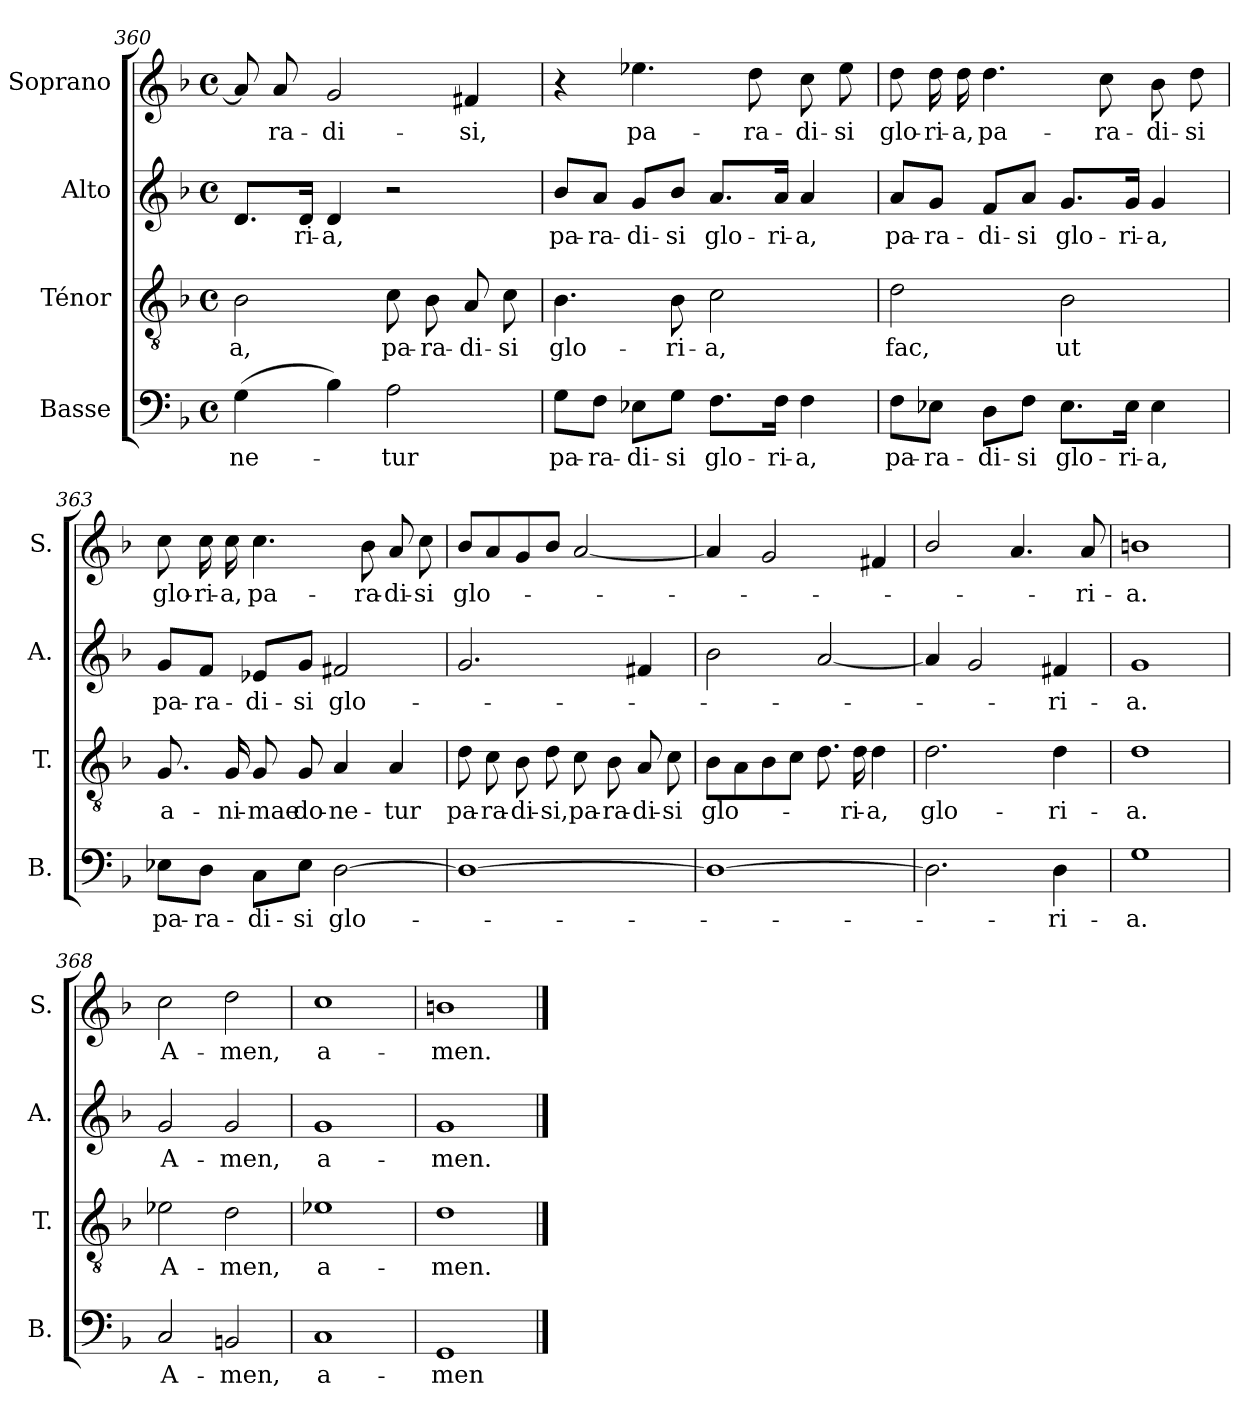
**kern	**text	**kern	**text	**kern	**text	**kern	**text
*part4	*part4	*part3	*part3	*part2	*part2	*part1	*part1
*staff4	*staff4	*staff3	*staff3	*staff2	*staff2	*staff1	*staff1
*I"Basse	*	*I"Ténor	*	*I"Alto	*	*I"Soprano	*
*I'B.	*	*I'T.	*	*I'A.	*	*I'S.	*
*clefF4	*	*clefGv2	*	*clefG2	*	*clefG2	*
*k[b-]	*	*k[b-]	*	*k[b-]	*	*k[b-]	*
*M4/4	*	*M4/4	*	*M4/4	*	*M4/4	*
*met(c)	*	*met(c)	*	*met(c)	*	*met(c)	*
=360	=360	=360	=360	=360	=360	=360	=360
!	!LO:LY:b	!	!LO:LY:b	!	!	!	!
(4G\	-ne-	2B-\	-a,	8.d/L	.	8a/]	.
!	!	!	!	!	!	!	!LO:LY:b
.	.	.	.	.	.	8a/	ra-
!	!	!	!	!	!LO:LY:b	!	!
.	.	.	.	16d/Jk	-ri-	.	.
!	!	!	!	!	!LO:LY:b	!	!LO:LY:b
4B-\)	.	.	.	4d/	-a,	2g/	-di-
!	!LO:LY:b	!	!LO:LY:b	!	!	!	!
2A\	-tur	8c\	pa-	2r	.	.	.
!	!	!	!LO:LY:b	!	!	!	!
.	.	8B-\	-ra-	.	.	.	.
!	!	!	!LO:LY:b	!	!	!	!LO:LY:b
.	.	8A/	-di-	.	.	4f#X/	-si,
!	!	!	!LO:LY:b	!	!	!	!
.	.	8c\	-si	.	.	.	.
=361	=361	=361	=361	=361	=361	=361	=361
!	!LO:LY:b	!	!LO:LY:b	!	!LO:LY:b	!	!
8G\L	pa-	4.B-\	glo-	8b-/L	pa-	4r	.
!	!LO:LY:b	!	!	!	!LO:LY:b	!	!
8F\J	-ra-	.	.	8a/J	-ra-	.	.
!	!LO:LY:b	!	!	!	!LO:LY:b	!	!LO:LY:b
8E-X\L	-di-	.	.	8g/L	-di-	4.ee-X\	pa-
!	!LO:LY:b	!	!LO:LY:b	!	!LO:LY:b	!	!
8G\J	-si	8B-\	-ri-	8b-/J	-si	.	.
!	!LO:LY:b	!	!LO:LY:b	!	!LO:LY:b	!	!
8.F\L	glo-	2c\	-a,	8.a/L	glo-	.	.
!	!	!	!	!	!	!	!LO:LY:b
.	.	.	.	.	.	8dd\	-ra-
!	!LO:LY:b	!	!	!	!LO:LY:b	!	!
16F\Jk	-ri-	.	.	16a/Jk	-ri-	.	.
!	!LO:LY:b	!	!	!	!LO:LY:b	!	!LO:LY:b
4F\	-a,	.	.	4a/	-a,	8cc\	-di-
!	!	!	!	!	!	!	!LO:LY:b
.	.	.	.	.	.	8ee-\	-si
!!LO:PB:g=z
=362	=362	=362	=362	=362	=362	=362	=362
!	!LO:LY:b	!	!LO:LY:b	!	!LO:LY:b	!	!LO:LY:b
8F\L	pa-	2d\	fac,	8a/L	pa-	8dd\	glo-
!	!LO:LY:b	!	!	!	!LO:LY:b	!	!LO:LY:b
8E-X\J	-ra-	.	.	8g/J	-ra-	16dd\	-ri-
!	!	!	!	!	!	!	!LO:LY:b
.	.	.	.	.	.	16dd\	-a,
!	!LO:LY:b	!	!	!	!LO:LY:b	!	!LO:LY:b
8D\L	-di-	.	.	8f/L	-di-	4.dd\	pa-
!	!LO:LY:b	!	!	!	!LO:LY:b	!	!
8F\J	-si	.	.	8a/J	-si	.	.
!	!LO:LY:b	!	!LO:LY:b	!	!LO:LY:b	!	!
8.E-\L	glo-	2B-\	ut	8.g/L	glo-	.	.
!	!	!	!	!	!	!	!LO:LY:b
.	.	.	.	.	.	8cc\	-ra-
!	!LO:LY:b	!	!	!	!LO:LY:b	!	!
16E-\Jk	-ri-	.	.	16g/Jk	-ri-	.	.
!	!LO:LY:b	!	!	!	!LO:LY:b	!	!LO:LY:b
4E-\	-a,	.	.	4g/	-a,	8b-\	-di-
!	!	!	!	!	!	!	!LO:LY:b
.	.	.	.	.	.	8dd\	-si
=363	=363	=363	=363	=363	=363	=363	=363
!	!LO:LY:b	!	!LO:LY:b	!	!LO:LY:b	!	!LO:LY:b
8E-X\L	pa-	8.G/	a-	8g/L	pa-	8cc\	glo-
!	!LO:LY:b	!	!	!	!LO:LY:b	!	!LO:LY:b
8D\J	-ra-	.	.	8f/J	-ra-	16cc\	-ri-
!	!	!	!LO:LY:b	!	!	!	!LO:LY:b
.	.	16G/	-ni-	.	.	16cc\	-a,
!	!LO:LY:b	!	!LO:LY:b	!	!LO:LY:b	!	!LO:LY:b
8C\L	-di-	8G/	-mae	8e-X/L	-di-	4.cc\	pa-
!	!LO:LY:b	!	!LO:LY:b	!	!LO:LY:b	!	!
8E-\J	-si	8G/	do-	8g/J	-si	.	.
!	!LO:LY:b	!	!LO:LY:b	!	!LO:LY:b	!	!
[2D\	glo--	4A/	-ne-	2f#X/	glo--	.	.
!	!	!	!	!	!	!	!LO:LY:b
.	.	.	.	.	.	8b-\	-ra-
!	!	!	!LO:LY:b	!	!	!	!LO:LY:b
.	.	4A/	-tur	.	.	8a/	-di-
!	!	!	!	!	!	!	!LO:LY:b
.	.	.	.	.	.	8cc\	-si
=364	=364	=364	=364	=364	=364	=364	=364
!	!	!	!LO:LY:b	!	!	!	!LO:LY:b
1D_	.	8d\	pa-	2.g/	.	8b-/L	glo--
!	!	!	!LO:LY:b	!	!	!	!
.	.	8c\	-ra-	.	.	8a/	.
!	!	!	!LO:LY:b	!	!	!	!
.	.	8B-\	-di-	.	.	8g/	.
!	!	!	!LO:LY:b	!	!	!	!
.	.	8d\	-si,	.	.	8b-/J	.
!	!	!	!LO:LY:b	!	!	!	!
.	.	8c\	pa-	.	.	[2a/	.
!	!	!	!LO:LY:b	!	!	!	!
.	.	8B-\	-ra-	.	.	.	.
!	!	!	!LO:LY:b	!	!	!	!
.	.	8A/	-di-	4f#X/	.	.	.
!	!	!	!LO:LY:b	!	!	!	!
.	.	8c\	-si	.	.	.	.
!!LO:LB:g=z
=365	=365	=365	=365	=365	=365	=365	=365
!	!	!	!LO:LY:b	!	!	!	!
1D_	.	8B-\L	glo-	2b-\	.	4a/]	.
.	.	8A\	.	.	.	.	.
.	.	8B-\	.	.	.	2g/	.
.	.	8c\J	.	.	.	.	.
.	.	8.d\	.	[2a/	.	.	.
!	!	!	!LO:LY:b	!	!	!	!
.	.	16d\	-ri-	.	.	.	.
!	!	!	!LO:LY:b	!	!	!	!
.	.	4d\	-a,	.	.	4f#X/	.
=366	=366	=366	=366	=366	=366	=366	=366
!	!	!	!LO:LY:b	!	!	!	!
2.D\]	.	2.d\	glo-	4a/]	.	2b-/	.
.	.	.	.	2g/	.	.	.
.	.	.	.	.	.	4.a/	.
!	!LO:LY:b	!	!LO:LY:b	!	!LO:LY:b	!	!
4D\	-ri-	4d\	-ri-	4f#X/	-ri-	.	.
!	!	!	!	!	!	!	!LO:LY:b
.	.	.	.	.	.	8a/	-ri-
=367	=367	=367	=367	=367	=367	=367	=367
!	!LO:LY:b	!	!LO:LY:b	!	!LO:LY:b	!	!LO:LY:b
1G	-a.	1d	-a.	1g	-a.	1bn	-a.
=368	=368	=368	=368	=368	=368	=368	=368
!	!LO:LY:b	!	!LO:LY:b	!	!LO:LY:b	!	!LO:LY:b
2C/	A-	2e-X\	A-	2g/	A-	2cc\	A-
!	!LO:LY:b	!	!LO:LY:b	!	!LO:LY:b	!	!LO:LY:b
2BBn/	-men,	2d\	-men,	2g/	-men,	2dd\	-men,
=369	=369	=369	=369	=369	=369	=369	=369
!	!LO:LY:b	!	!LO:LY:b	!	!LO:LY:b	!	!LO:LY:b
1C	a-	1e-X	a-	1g	a-	1cc	a-
=370	=370	=370	=370	=370	=370	=370	=370
!	!LO:LY:b	!	!LO:LY:b	!	!LO:LY:b	!	!LO:LY:b
1GG	-men	1d	-men.	1g	-men.	1bn	-men.
==	==	==	==	==	==	==	==
*-	*-	*-	*-	*-	*-	*-	*-
